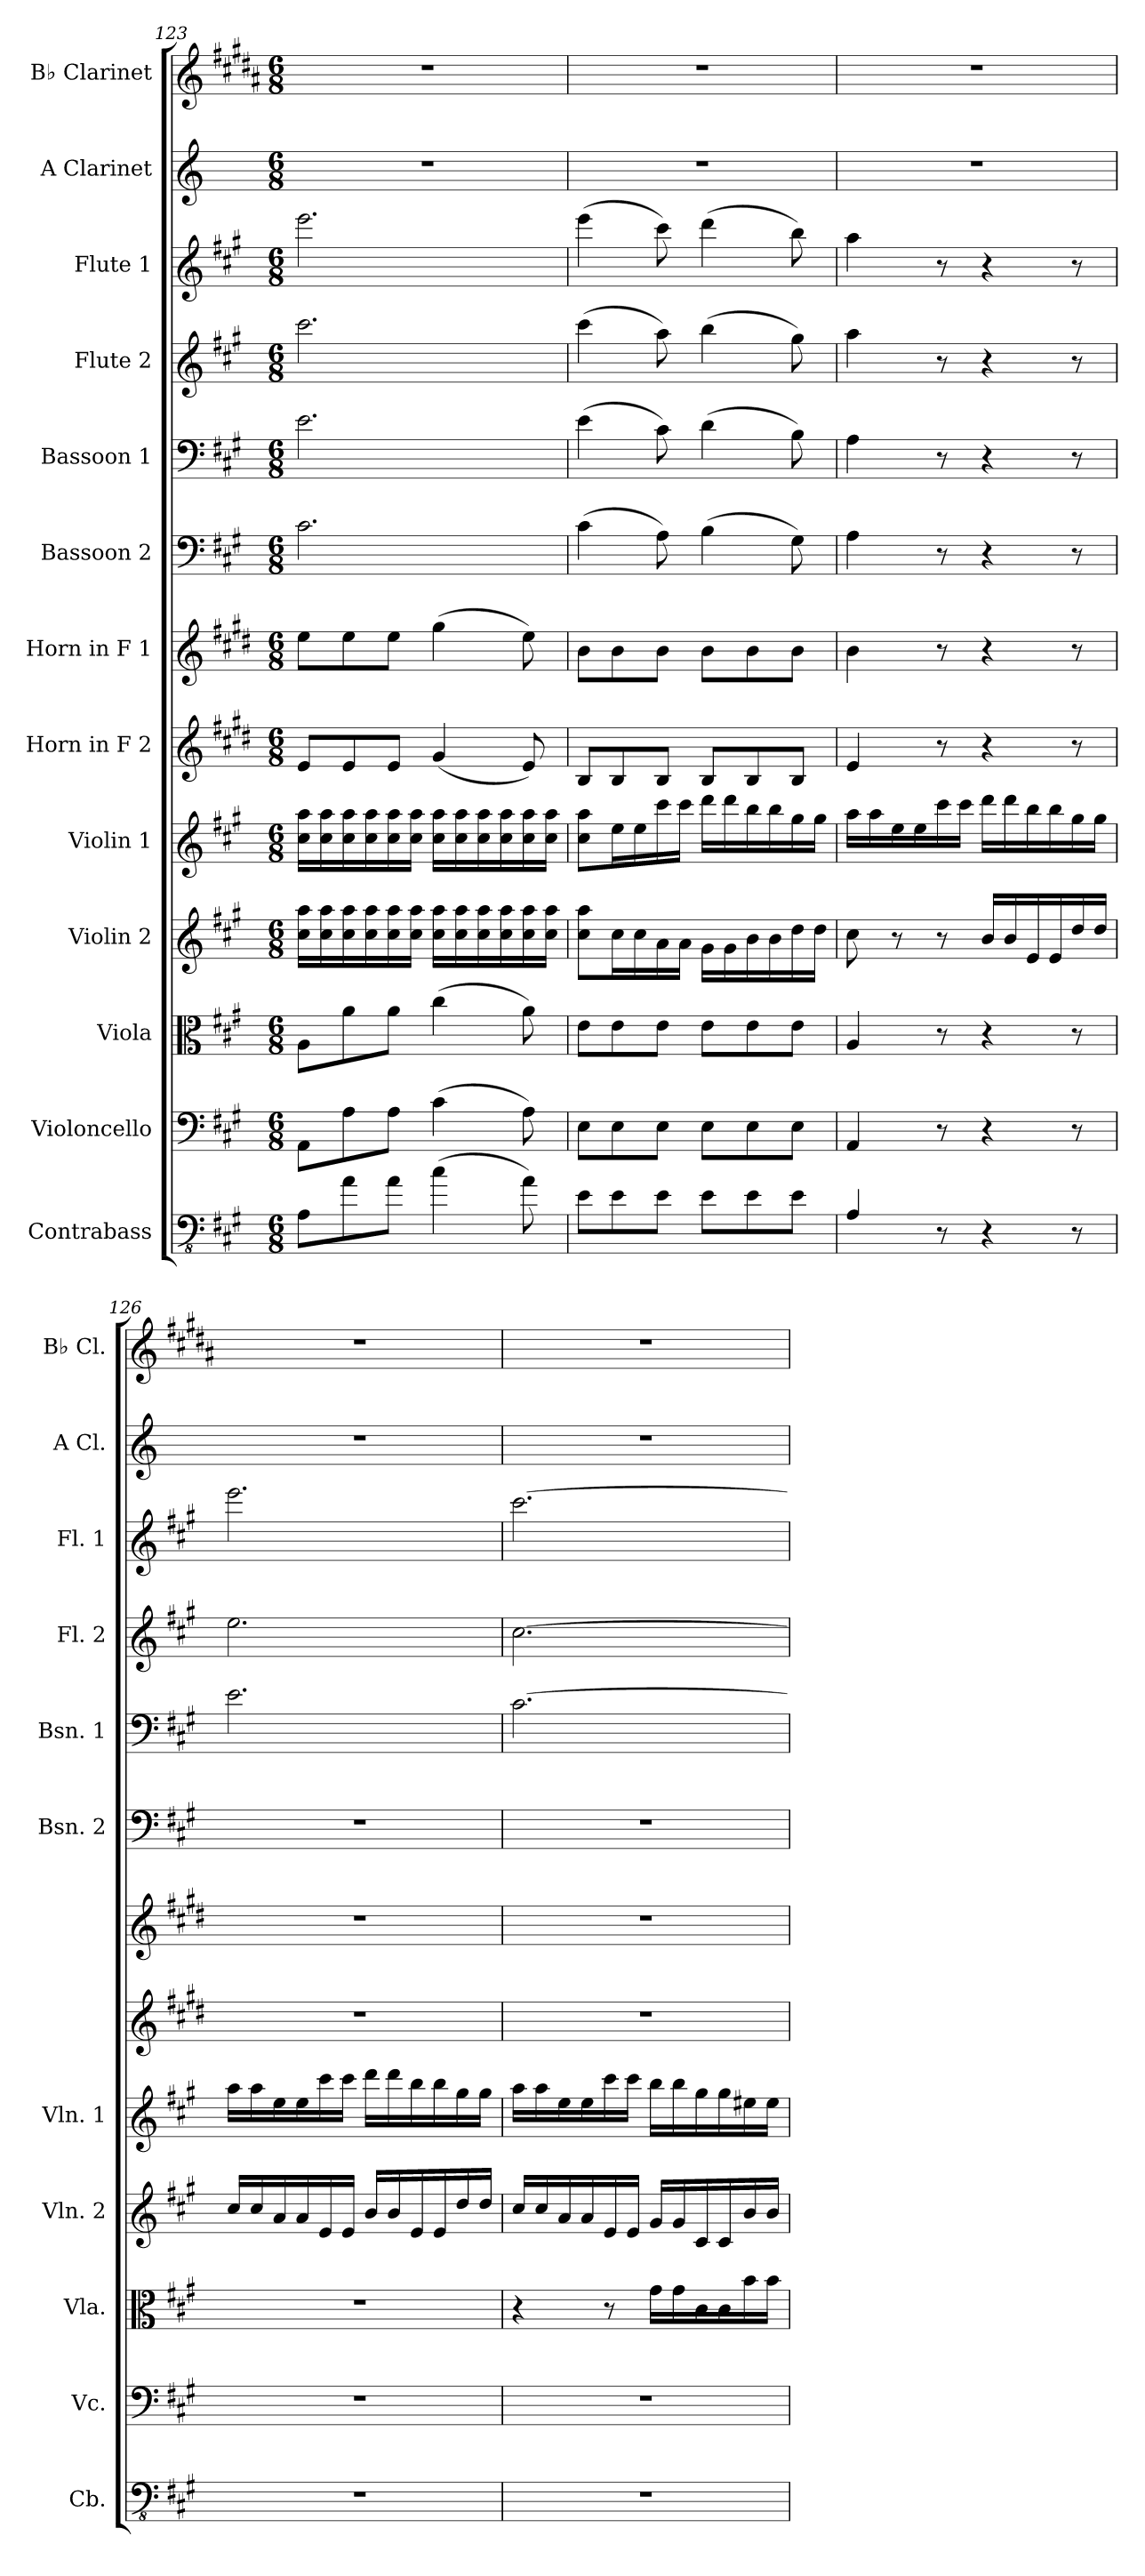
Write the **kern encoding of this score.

**kern	**kern	**kern	**kern	**kern	**kern	**kern	**kern	**kern	**kern	**kern	**kern	**kern
*part13	*part12	*part11	*part10	*part9	*part8	*part7	*part6	*part5	*part4	*part3	*part2	*part1
*staff13	*staff12	*staff11	*staff10	*staff9	*staff8	*staff7	*staff6	*staff5	*staff4	*staff3	*staff2	*staff1
*I"Contrabass	*I"Violoncello	*I"Viola	*I"Violin 2	*I"Violin 1	*I"Horn in F 2	*I"Horn in F 1	*I"Bassoon 2	*I"Bassoon 1	*I"Flute 2	*I"Flute 1	*I"A Clarinet	*I"B♭ Clarinet
*I'Cb.	*I'Vc.	*I'Vla.	*I'Vln. 2	*I'Vln. 1	*	*	*I'Bsn. 2	*I'Bsn. 1	*I'Fl. 2	*I'Fl. 1	*I'A Cl.	*I'B♭ Cl.
*clefFv4	*clefF4	*clefC3	*clefG2	*clefG2	*clefG2	*clefG2	*clefF4	*clefF4	*clefG2	*clefG2	*clefG2	*clefG2
*ITrd7c12	*	*	*	*	*ITrd4c7	*ITrd4c7	*	*	*	*	*ITrd2c3	*ITrd1c2
*k[f#c#g#]	*k[f#c#g#]	*k[f#c#g#]	*k[f#c#g#]	*k[f#c#g#]	*k[f#c#g#]	*k[f#c#g#]	*k[f#c#g#]	*k[f#c#g#]	*k[f#c#g#]	*k[f#c#g#]	*k[f#c#g#]	*k[f#c#g#]
*M6/8	*M6/8	*M6/8	*M6/8	*M6/8	*M6/8	*M6/8	*M6/8	*M6/8	*M6/8	*M6/8	*M6/8	*M6/8
=123	=123	=123	=123	=123	=123	=123	=123	=123	=123	=123	=123	=123
8AAA\L	8AA\L	8A\L	16cc#\ 16aa\LL	16cc#\ 16aa\LL	8A/L	8a\L	2.c#\	2.e\	2.ccc#\	2.eee\	2.r	2.r
.	.	.	16cc#\ 16aa\	16cc#\ 16aa\	.	.	.	.	.	.	.	.
8AA\	8A\	8a\	16cc#\ 16aa\	16cc#\ 16aa\	8A/	8a\	.	.	.	.	.	.
.	.	.	16cc#\ 16aa\	16cc#\ 16aa\	.	.	.	.	.	.	.	.
8AA\J	8A\J	8a\J	16cc#\ 16aa\	16cc#\ 16aa\	8A/J	8a\J	.	.	.	.	.	.
.	.	.	16cc#\ 16aa\JJ	16cc#\ 16aa\JJ	.	.	.	.	.	.	.	.
(>4C#\	(>4c#\	(>4cc#\	16cc#\ 16aa\LL	16cc#\ 16aa\LL	(<4c#/	(>4cc#\	.	.	.	.	.	.
.	.	.	16cc#\ 16aa\	16cc#\ 16aa\	.	.	.	.	.	.	.	.
.	.	.	16cc#\ 16aa\	16cc#\ 16aa\	.	.	.	.	.	.	.	.
.	.	.	16cc#\ 16aa\	16cc#\ 16aa\	.	.	.	.	.	.	.	.
8AA\)	8A\)	8a\)	16cc#\ 16aa\	16cc#\ 16aa\	8A/)	8a\)	.	.	.	.	.	.
.	.	.	16cc#\ 16aa\JJ	16cc#\ 16aa\JJ	.	.	.	.	.	.	.	.
!!LO:PB:g=z
=124	=124	=124	=124	=124	=124	=124	=124	=124	=124	=124	=124	=124
8EE\L	8E\L	8e\L	8cc#\ 8aa\L	8cc#\ 8aa\L	8E/L	8e\L	(>4c#\	(>4e\	(>4ccc#\	(>4eee\	2.r	2.r
8EE\	8E\	8e\	16cc#\L	16ee\L	8E/	8e\	.	.	.	.	.	.
.	.	.	16cc#\	16ee\	.	.	.	.	.	.	.	.
8EE\J	8E\J	8e\J	16a\	16ccc#\	8E/J	8e\J	8A\)	8c#\)	8aa\)	8ccc#\)	.	.
.	.	.	16a\JJ	16ccc#\JJ	.	.	.	.	.	.	.	.
8EE\L	8E\L	8e\L	16g#\LL	16ddd\LL	8E/L	8e\L	(>4B\	(>4d\	(>4bb\	(>4ddd\	.	.
.	.	.	16g#\	16ddd\	.	.	.	.	.	.	.	.
8EE\	8E\	8e\	16b\	16bb\	8E/	8e\	.	.	.	.	.	.
.	.	.	16b\	16bb\	.	.	.	.	.	.	.	.
8EE\J	8E\J	8e\J	16dd\	16gg#\	8E/J	8e\J	8G#\)	8B\)	8gg#\)	8bb\)	.	.
.	.	.	16dd\JJ	16gg#\JJ	.	.	.	.	.	.	.	.
=125	=125	=125	=125	=125	=125	=125	=125	=125	=125	=125	=125	=125
4AAA/	4AA/	4A/	8cc#\	16aa\LL	4A/	4e\	4A\	4A\	4aa\	4aa\	2.r	2.r
.	.	.	.	16aa\	.	.	.	.	.	.	.	.
.	.	.	8r	16ee\	.	.	.	.	.	.	.	.
.	.	.	.	16ee\	.	.	.	.	.	.	.	.
8r	8r	8r	8r	16ccc#\	8r	8r	8r	8r	8r	8r	.	.
.	.	.	.	16ccc#\JJ	.	.	.	.	.	.	.	.
4r	4r	4r	16b/LL	16ddd\LL	4r	4r	4r	4r	4r	4r	.	.
.	.	.	16b/	16ddd\	.	.	.	.	.	.	.	.
.	.	.	16e/	16bb\	.	.	.	.	.	.	.	.
.	.	.	16e/	16bb\	.	.	.	.	.	.	.	.
8r	8r	8r	16dd/	16gg#\	8r	8r	8r	8r	8r	8r	.	.
.	.	.	16dd/JJ	16gg#\JJ	.	.	.	.	.	.	.	.
=126	=126	=126	=126	=126	=126	=126	=126	=126	=126	=126	=126	=126
2.r	2.r	2.r	16cc#/LL	16aa\LL	2.r	2.r	2.r	2.e\	2.ee\	2.eee\	2.r	2.r
.	.	.	16cc#/	16aa\	.	.	.	.	.	.	.	.
.	.	.	16a/	16ee\	.	.	.	.	.	.	.	.
.	.	.	16a/	16ee\	.	.	.	.	.	.	.	.
.	.	.	16e/	16ccc#\	.	.	.	.	.	.	.	.
.	.	.	16e/JJ	16ccc#\JJ	.	.	.	.	.	.	.	.
.	.	.	16b/LL	16ddd\LL	.	.	.	.	.	.	.	.
.	.	.	16b/	16ddd\	.	.	.	.	.	.	.	.
.	.	.	16e/	16bb\	.	.	.	.	.	.	.	.
.	.	.	16e/	16bb\	.	.	.	.	.	.	.	.
.	.	.	16dd/	16gg#\	.	.	.	.	.	.	.	.
.	.	.	16dd/JJ	16gg#\JJ	.	.	.	.	.	.	.	.
!!LO:PB:g=z
=127	=127	=127	=127	=127	=127	=127	=127	=127	=127	=127	=127	=127
2.r	2.r	4r	16cc#/LL	16aa\LL	2.r	2.r	2.r	[2.c#\	[2.cc#\	[2.ccc#\	2.r	2.r
.	.	.	16cc#/	16aa\	.	.	.	.	.	.	.	.
.	.	.	16a/	16ee\	.	.	.	.	.	.	.	.
.	.	.	16a/	16ee\	.	.	.	.	.	.	.	.
.	.	8r	16e/	16ccc#\	.	.	.	.	.	.	.	.
.	.	.	16e/JJ	16ccc#\JJ	.	.	.	.	.	.	.	.
.	.	16g#\LL	16g#/LL	16bb\LL	.	.	.	.	.	.	.	.
.	.	16g#\	16g#/	16bb\	.	.	.	.	.	.	.	.
.	.	16c#\	16c#/	16gg#\	.	.	.	.	.	.	.	.
.	.	16c#\	16c#/	16gg#\	.	.	.	.	.	.	.	.
.	.	16b\	16b/	16ee#X\	.	.	.	.	.	.	.	.
.	.	16b\JJ	16b/JJ	16ee#\JJ	.	.	.	.	.	.	.	.
=	=	=	=	=	=	=	=	=	=	=	=	=
*-	*-	*-	*-	*-	*-	*-	*-	*-	*-	*-	*-	*-
